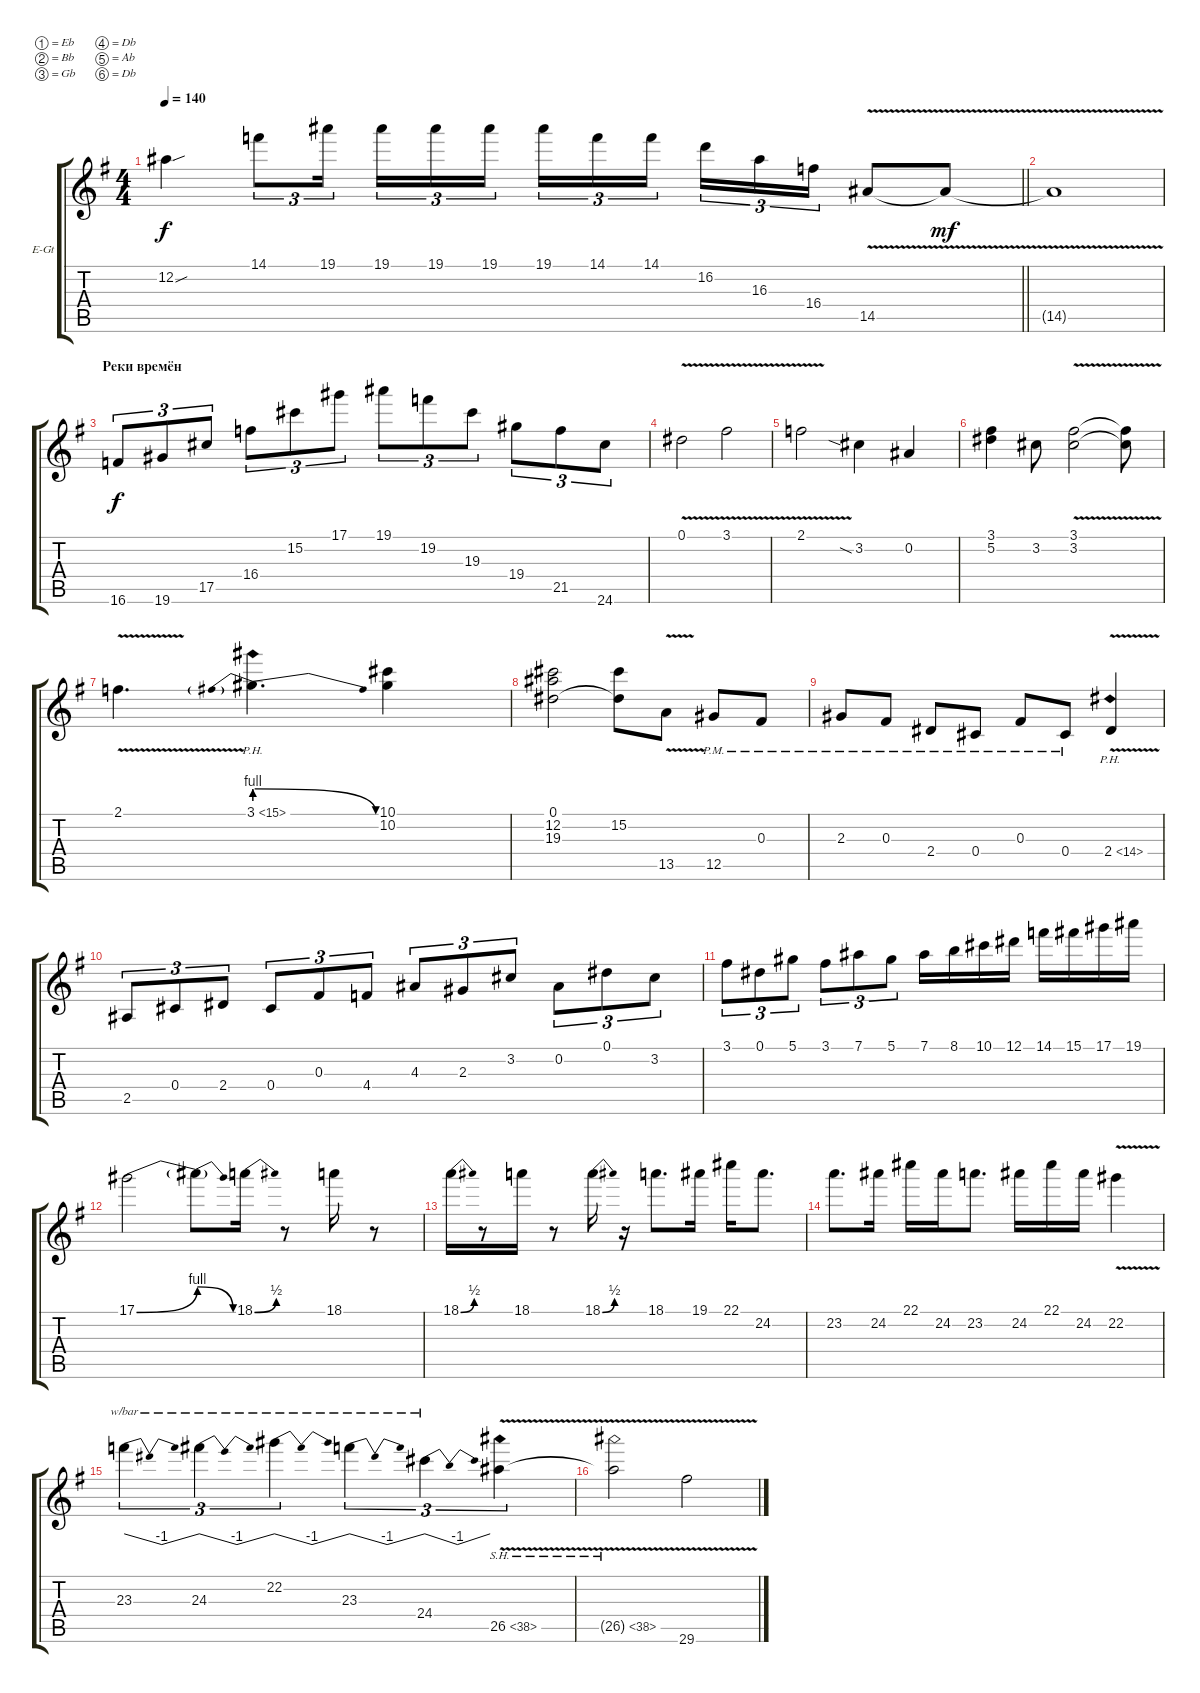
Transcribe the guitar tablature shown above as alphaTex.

\bracketExtendMode groupsimilarinstruments
\firstSystemTrackNameOrientation horizontal
\otherSystemsTrackNameOrientation horizontal
\track ("Вячеслав Молчанов" "E-Gt") {instrument distortionguitar}
\staff {score tabs}
\tuning (Eb4 Bb3 Gb3 Db3 Ab2 Db2)
\ts (4 4)
\tempo 140
\clef g2
\barLineRight lightlight
\ks eminor
12.2{sou}.4{dy f} 14.1.8{tu (3 2)} 19.1.16{tu (3 2)} 19.1.16{tu (3 2)} 19.1.16{tu (3 2)} 19.1.16{tu (3 2)} 19.1.16{tu (3 2)} 14.1.16{tu (3 2)} 14.1.16{tu (3 2)} 16.2.16{tu (3 2)} 16.3.16{tu (3 2)} 16.4.16{tu (3 2)} 14.5{v}.8 14.5{v t}.8{dy mf} |
14.5{v t}.1 |
\section ("" "Реки времён")
16.6.8{tu (3 2) dy f} 19.6.8{tu (3 2)} 17.5.8{tu (3 2)} 16.4.8{tu (3 2)} 15.2.8{tu (3 2)} 17.1.8{tu (3 2)} 19.1.8{tu (3 2)} 19.2.8{tu (3 2)} 19.3.8{tu (3 2)} 19.4.8{tu (3 2)} 21.5.8{tu (3 2)} 24.6.8{tu (3 2)} |
0.1{v}.2 3.1{v}.2 |
2.1{v}.2 3.2{sia}.4 0.2.4 |
(3.1 5.2).4 3.2.8 (3.1{v} 3.2{v}).2 (3.1{v t} 3.2{v t}).8 |
2.1{v}.4{d} 3.1{be (prebendrelease 0 4 60 0) ph 12}.4{d} (10.1 10.2).4 |
(12.2 0.1 19.3).2 (15.2 0.1{t}).8 13.5{v}.8 12.5{pm}.8 0.3{pm}.8 |
2.3{pm}.8 0.3{pm}.8 2.4{pm}.8 0.4{pm}.8 0.3{pm}.8 0.4{pm}.8 2.4{ph 12 v}.4 |
2.5.8{tu (3 2)} 0.4.8{tu (3 2)} 2.4.8{tu (3 2)} 0.4.8{tu (3 2)} 0.3.8{tu (3 2)} 4.4.8{tu (3 2)} 4.3.8{tu (3 2)} 2.3.8{tu (3 2)} 3.2.8{tu (3 2)} 0.2.8{tu (3 2)} 0.1.8{tu (3 2)} 3.2.8{tu (3 2)} |
3.1.8{tu (3 2)} 0.1.8{tu (3 2)} 5.1.8{tu (3 2)} 3.1.8{tu (3 2)} 7.1.8{tu (3 2)} 5.1.8{tu (3 2)} 7.1.16 8.1.16 10.1.16 12.1.16 14.1.16 15.1.16 17.1.16 19.1.16 |
17.1{be (bend 0 0 60 4)}.2 17.1{be (release 0 4 60 0) t}.8 18.1{be (bend 0 0 60 2)}.16 r.8 18.1.16 r.8 |
18.1{be (bend 0 0 60 2)}.16 r.8 18.1.16 r.8 18.1{be (bend 0 0 60 2)}.16 r.16 18.1.8{d} 19.1.16 22.1.16 24.2.8{d} |
23.2.8{d} 24.2.16 22.1.16 24.2.16 23.2.8{d} 24.2.16 22.1.16 24.2.16 22.2{v}.4 |
23.3.4{tu (3 2) tbe (dip default 0 0 30 -4 60 0)} 24.3.4{tu (3 2) tbe (dip default 0 0 30 -4 60 0)} 22.2.4{tu (3 2) tbe (dip default 0 0 30 -4 60 0)} 23.3.4{tu (3 2) tbe (dip default 0 0 30 -4 60 0)} 24.4.4{tu (3 2) tbe (dip default 0 0 30 -4 60 0)} 26.5{sh 12 v}.4{tu (3 2)} |
26.5{sh 12 v t}.2 29.6{v}.2
